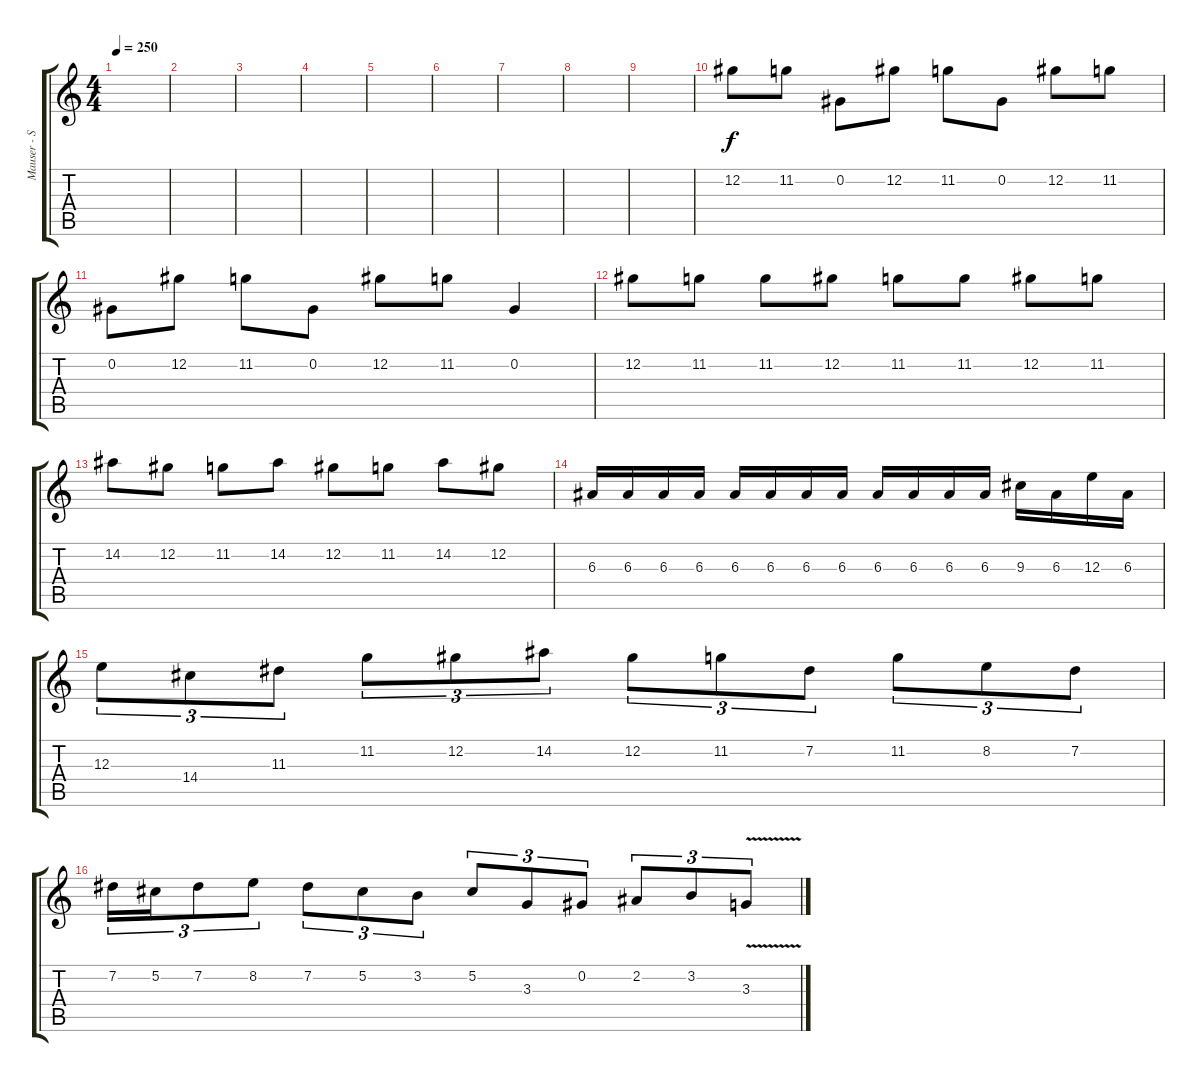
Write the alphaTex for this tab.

\track ("Mauser - Solo" "Mauser - S") {instrument distortionguitar}
\staff {score tabs}
\tuning (Db4 Ab3 E3 B2 Gb2 Db2) {hide}
\ts (4 4)
\tempo 250
\clef g2
\ks c
|
|
|
|
|
|
|
|
|
12.2.8 11.2.8 0.2.8 12.2.8 11.2.8 0.2.8 12.2.8 11.2.8 |
0.2.8 12.2.8 11.2.8 0.2.8 12.2.8 11.2.8 0.2.4 |
12.2.8 11.2.8 11.2.8 12.2.8 11.2.8 11.2.8 12.2.8 11.2.8 |
14.2.8 12.2.8 11.2.8 14.2.8 12.2.8 11.2.8 14.2.8 12.2.8 |
6.3.16 6.3.16 6.3.16 6.3.16 6.3.16 6.3.16 6.3.16 6.3.16 6.3.16 6.3.16 6.3.16 6.3.16 9.3.16 6.3.16 12.3.16 6.3.16 |
12.3.8{tu (3 2)} 14.4.8{tu (3 2)} 11.3.8{tu (3 2)} 11.2.8{tu (3 2)} 12.2.8{tu (3 2)} 14.2.8{tu (3 2)} 12.2.8{tu (3 2)} 11.2.8{tu (3 2)} 7.2.8{tu (3 2)} 11.2.8{tu (3 2)} 8.2.8{tu (3 2)} 7.2.8{tu (3 2)} |
7.2.16{tu (3 2)} 5.2.16{tu (3 2)} 7.2.8{tu (3 2)} 8.2.8{tu (3 2)} 7.2.8{tu (3 2)} 5.2.8{tu (3 2)} 3.2.8{tu (3 2)} 5.2.8{tu (3 2)} 3.3.8{tu (3 2)} 0.2.8{tu (3 2)} 2.2.8{tu (3 2)} 3.2.8{tu (3 2)} 3.3{v}.8{tu (3 2)}
